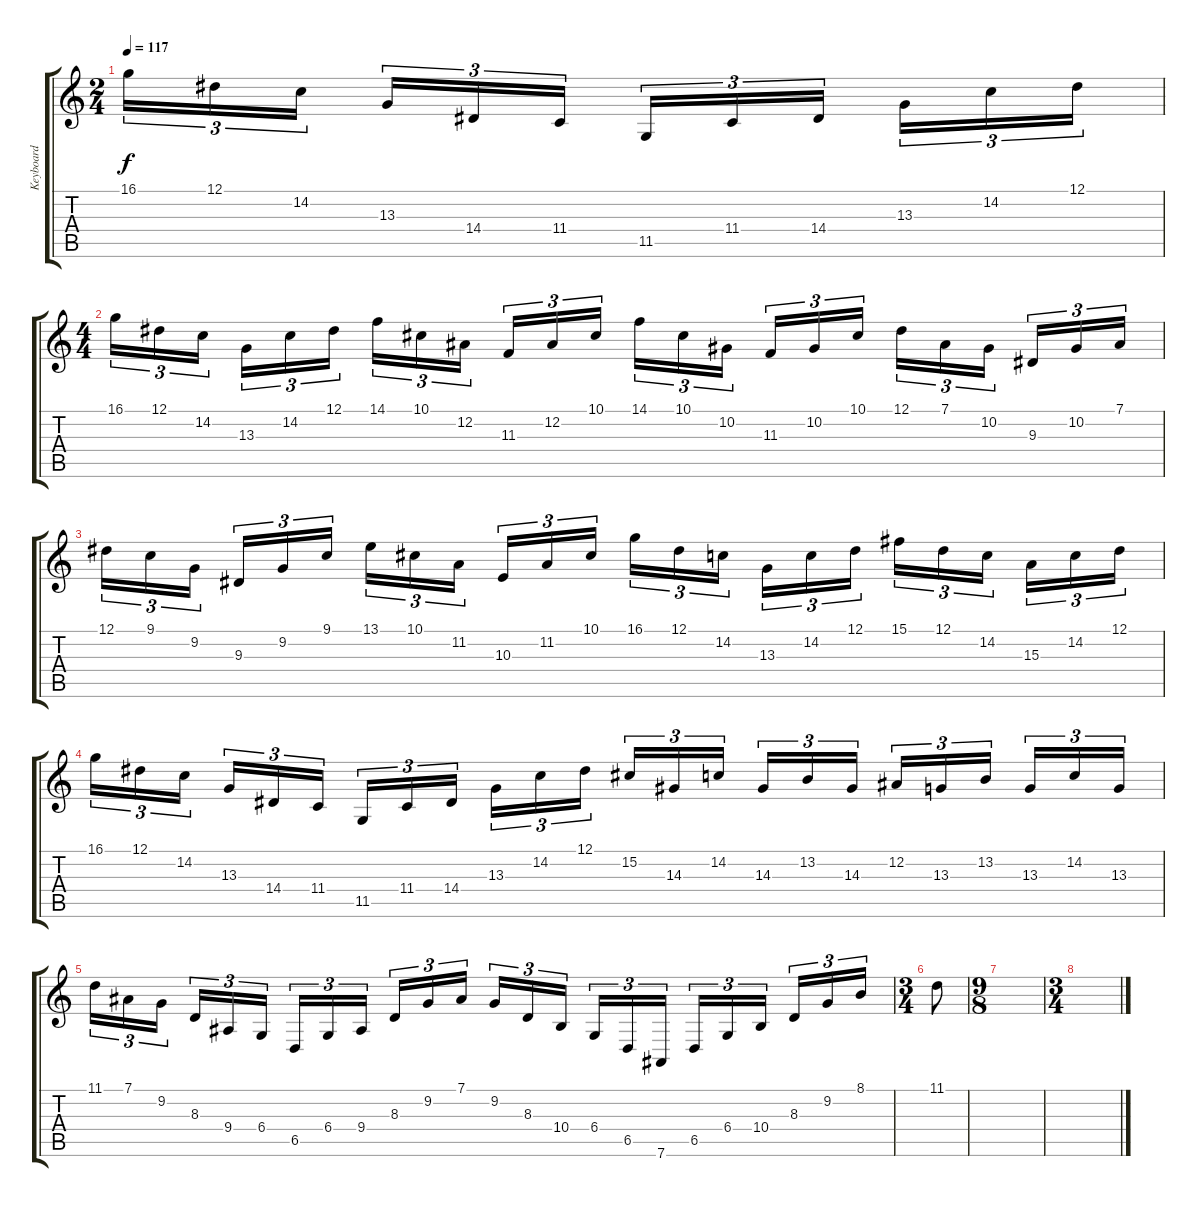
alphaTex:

\track ("Keyboard" "Keyboard") {instrument vibraphone}
\staff {score tabs}
\tuning (Eb4 Bb3 Gb3 Db3 Ab2 Eb2) {hide}
\ts (2 4)
\tempo 117
\clef g2
\ks c
16.1.16{tu (3 2) dy f} 12.1.16{tu (3 2)} 14.2.16{tu (3 2)} 13.3.16{tu (3 2)} 14.4.16{tu (3 2)} 11.4.16{tu (3 2)} 11.5.16{tu (3 2)} 11.4.16{tu (3 2)} 14.4.16{tu (3 2)} 13.3.16{tu (3 2)} 14.2.16{tu (3 2)} 12.1.16{tu (3 2)} |
\ts (4 4)
16.1.16{tu (3 2)} 12.1.16{tu (3 2)} 14.2.16{tu (3 2)} 13.3.16{tu (3 2)} 14.2.16{tu (3 2)} 12.1.16{tu (3 2)} 14.1.16{tu (3 2)} 10.1.16{tu (3 2)} 12.2.16{tu (3 2)} 11.3.16{tu (3 2)} 12.2.16{tu (3 2)} 10.1.16{tu (3 2)} 14.1.16{tu (3 2)} 10.1.16{tu (3 2)} 10.2.16{tu (3 2)} 11.3.16{tu (3 2)} 10.2.16{tu (3 2)} 10.1.16{tu (3 2)} 12.1.16{tu (3 2)} 7.1.16{tu (3 2)} 10.2.16{tu (3 2)} 9.3.16{tu (3 2)} 10.2.16{tu (3 2)} 7.1.16{tu (3 2)} |
12.1.16{tu (3 2)} 9.1.16{tu (3 2)} 9.2.16{tu (3 2)} 9.3.16{tu (3 2)} 9.2.16{tu (3 2)} 9.1.16{tu (3 2)} 13.1.16{tu (3 2)} 10.1.16{tu (3 2)} 11.2.16{tu (3 2)} 10.3.16{tu (3 2)} 11.2.16{tu (3 2)} 10.1.16{tu (3 2)} 16.1.16{tu (3 2)} 12.1.16{tu (3 2)} 14.2.16{tu (3 2)} 13.3.16{tu (3 2)} 14.2.16{tu (3 2)} 12.1.16{tu (3 2)} 15.1.16{tu (3 2)} 12.1.16{tu (3 2)} 14.2.16{tu (3 2)} 15.3.16{tu (3 2)} 14.2.16{tu (3 2)} 12.1.16{tu (3 2)} |
16.1.16{tu (3 2)} 12.1.16{tu (3 2)} 14.2.16{tu (3 2)} 13.3.16{tu (3 2)} 14.4.16{tu (3 2)} 11.4.16{tu (3 2)} 11.5.16{tu (3 2)} 11.4.16{tu (3 2)} 14.4.16{tu (3 2)} 13.3.16{tu (3 2)} 14.2.16{tu (3 2)} 12.1.16{tu (3 2)} 15.2.16{tu (3 2)} 14.3.16{tu (3 2)} 14.2.16{tu (3 2)} 14.3.16{tu (3 2)} 13.2.16{tu (3 2)} 14.3.16{tu (3 2)} 12.2.16{tu (3 2)} 13.3.16{tu (3 2)} 13.2.16{tu (3 2)} 13.3.16{tu (3 2)} 14.2.16{tu (3 2)} 13.3.16{tu (3 2)} |
11.1.16{tu (3 2)} 7.1.16{tu (3 2)} 9.2.16{tu (3 2)} 8.3.16{tu (3 2)} 9.4.16{tu (3 2)} 6.4.16{tu (3 2)} 6.5.16{tu (3 2)} 6.4.16{tu (3 2)} 9.4.16{tu (3 2)} 8.3.16{tu (3 2)} 9.2.16{tu (3 2)} 7.1.16{tu (3 2)} 9.2.16{tu (3 2)} 8.3.16{tu (3 2)} 10.4.16{tu (3 2)} 6.4.16{tu (3 2)} 6.5.16{tu (3 2)} 7.6.16{tu (3 2)} 6.5.16{tu (3 2)} 6.4.16{tu (3 2)} 10.4.16{tu (3 2)} 8.3.16{tu (3 2)} 9.2.16{tu (3 2)} 8.1.16{tu (3 2)} |
\ts (3 4)
11.1.8 |
\ts (9 8)
|
\ts (3 4)
